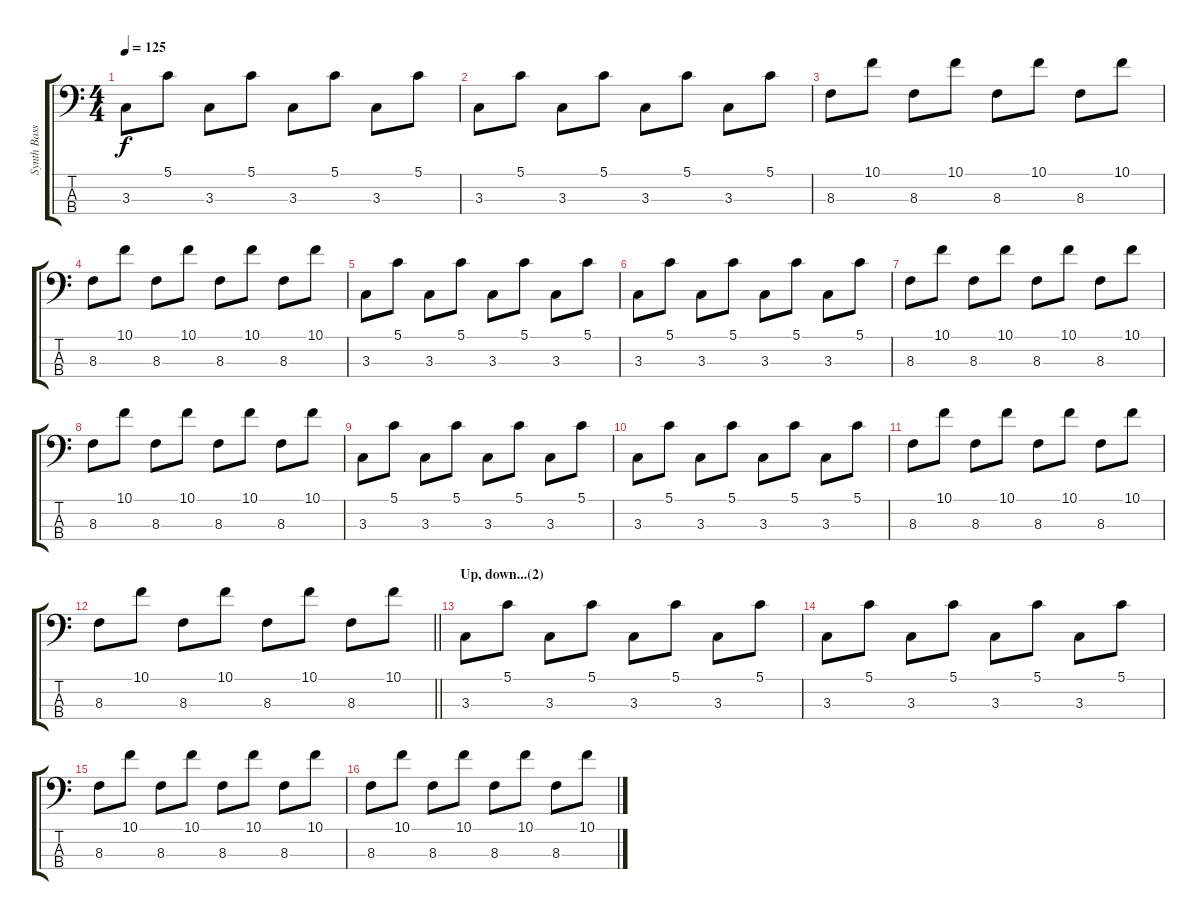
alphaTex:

\track ("Synth Bass (Gillian)" "Synth Bass") {instrument synthbass1}
\staff {score tabs}
\tuning (G2 D2 A1 E1) {hide}
\ts (4 4)
\tempo 125
\clef f4
\ks c
3.3.8{dy f} 5.1.8 3.3.8 5.1.8 3.3.8 5.1.8 3.3.8 5.1.8 |
3.3.8 5.1.8 3.3.8 5.1.8 3.3.8 5.1.8 3.3.8 5.1.8 |
8.3.8 10.1.8 8.3.8 10.1.8 8.3.8 10.1.8 8.3.8 10.1.8 |
8.3.8 10.1.8 8.3.8 10.1.8 8.3.8 10.1.8 8.3.8 10.1.8 |
3.3.8 5.1.8 3.3.8 5.1.8 3.3.8 5.1.8 3.3.8 5.1.8 |
3.3.8 5.1.8 3.3.8 5.1.8 3.3.8 5.1.8 3.3.8 5.1.8 |
8.3.8 10.1.8 8.3.8 10.1.8 8.3.8 10.1.8 8.3.8 10.1.8 |
8.3.8 10.1.8 8.3.8 10.1.8 8.3.8 10.1.8 8.3.8 10.1.8 |
3.3.8 5.1.8 3.3.8 5.1.8 3.3.8 5.1.8 3.3.8 5.1.8 |
3.3.8 5.1.8 3.3.8 5.1.8 3.3.8 5.1.8 3.3.8 5.1.8 |
8.3.8 10.1.8 8.3.8 10.1.8 8.3.8 10.1.8 8.3.8 10.1.8 |
\barLineRight lightlight
8.3.8 10.1.8 8.3.8 10.1.8 8.3.8 10.1.8 8.3.8 10.1.8 |
\section ("" "Up, down...(2)")
3.3.8 5.1.8 3.3.8 5.1.8 3.3.8 5.1.8 3.3.8 5.1.8 |
3.3.8 5.1.8 3.3.8 5.1.8 3.3.8 5.1.8 3.3.8 5.1.8 |
8.3.8 10.1.8 8.3.8 10.1.8 8.3.8 10.1.8 8.3.8 10.1.8 |
8.3.8 10.1.8 8.3.8 10.1.8 8.3.8 10.1.8 8.3.8 10.1.8
